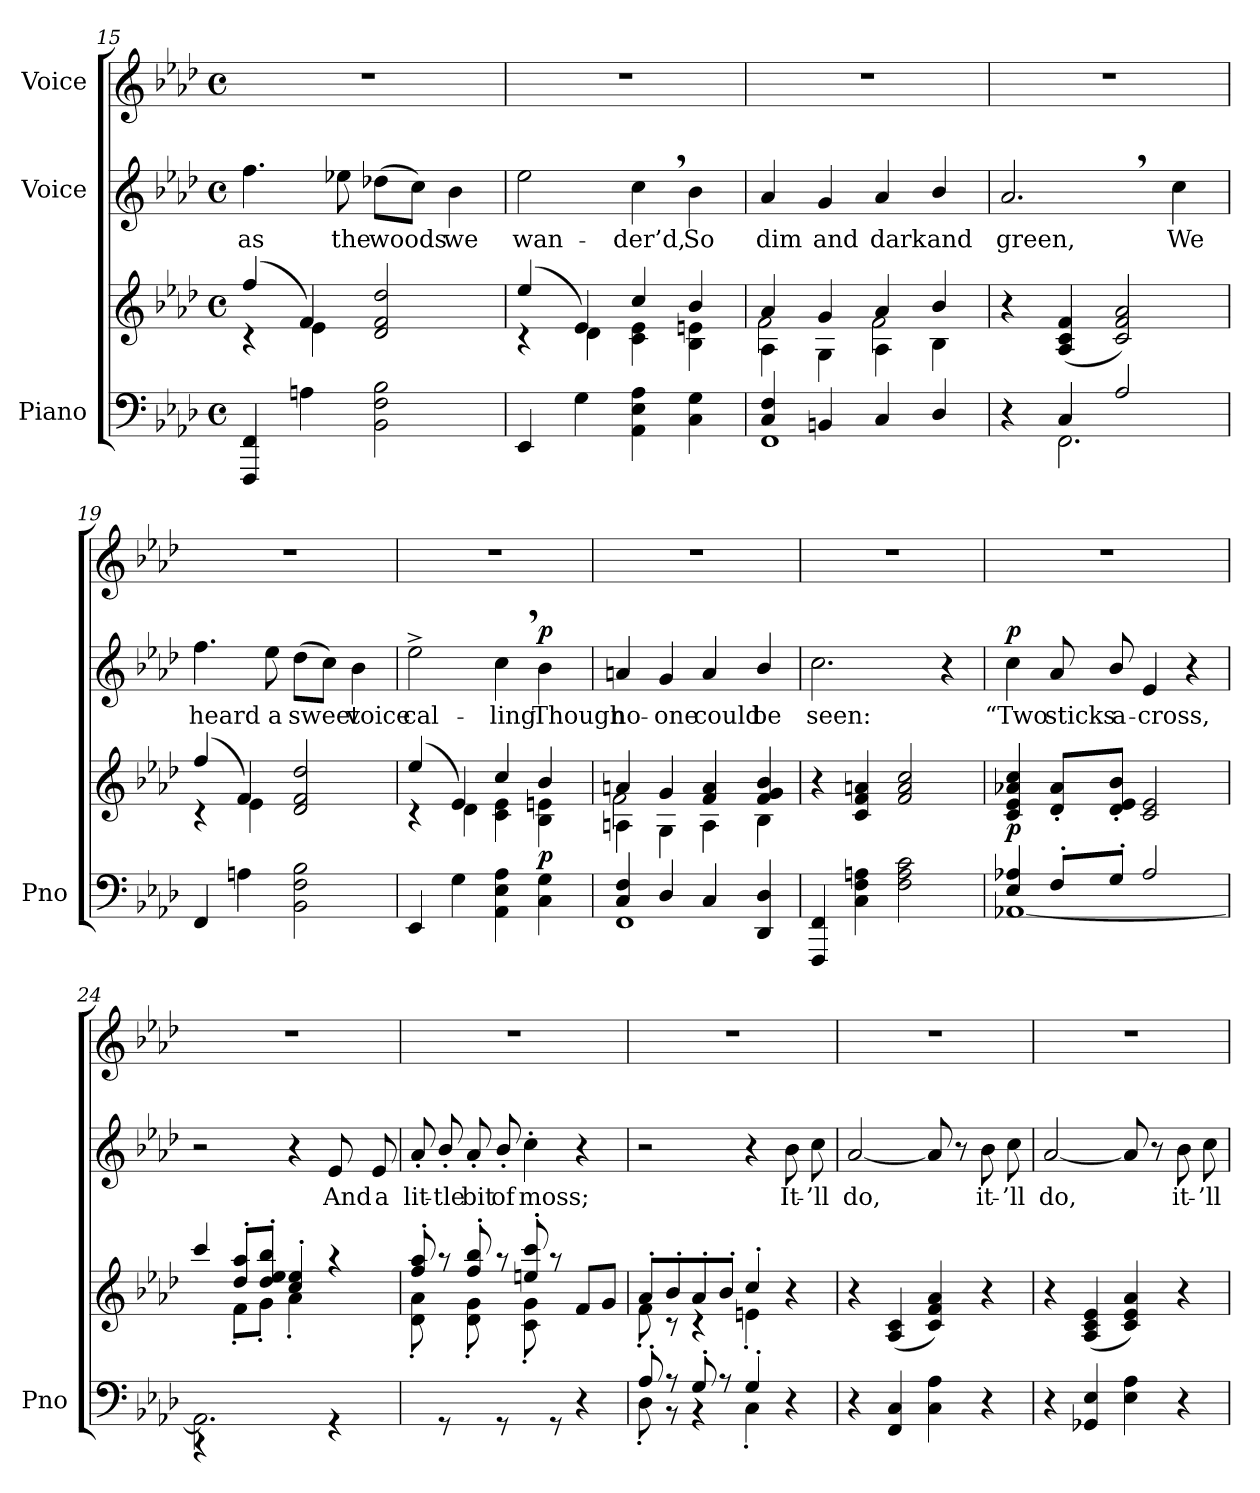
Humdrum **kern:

**kern	**kern	**dynam	**kern	**text	**dynam	**kern
*part3	*part3	*part3	*part2	*part2	*part2	*part1
*staff4	*staff3	*staff3/4	*staff2	*staff2	*staff2	*staff1
*I"Piano	*	*	*I"Voice	*	*	*I"Voice
*I'Pno	*	*	*	*	*	*
*clefF4	*clefG2	*	*clefG2	*	*	*clefG2
*k[b-e-a-d-]	*k[b-e-a-d-]	*	*k[b-e-a-d-]	*	*	*k[b-e-a-d-]
*M4/4	*M4/4	*	*M4/4	*	*	*M4/4
*met(c)	*met(c)	*	*met(c)	*	*	*met(c)
=15	=15	=15	=15	=15	=15	=15
*	*^	*	*	*	*	*
!	!	!	!	!	!LO:LY:b	!	!
4FFF/ 4FF/	(>4ff/	4r	.	4.ff\	as	.	1r
4An\	4f/)	4e-\	.	.	.	.	.
!	!	!	!	!	!LO:LY:b	!	!
.	.	.	.	8ee-X\	the	.	.
!	!	!	!	!	!LO:LY:b	!	!
2BB-\ 2F\ 2B-\	2d-/ 2f/ 2dd-/	2ryy	.	(>8dd-X\L	woods	.	.
.	.	.	.	8cc\J)	.	.	.
!	!	!	!	!	!LO:LY:b	!	!
.	.	.	.	4b-\	we	.	.
=16	=16	=16	=16	=16	=16	=16	=16
!	!	!	!	!	!LO:LY:b	!	!
4EE-/	(>4ee-/	4r	.	2ee-\	wan-	.	1r
4G\	4e-/)	4d-\	.	.	.	.	.
!	!	!	!	!	!LO:LY:b	!	!
4AA-\ 4E-\ 4A-\	4cc/	4c\ 4e-\	.	4cc,\	-der’d,	.	.
!	!	!	!	!	!LO:LY:b	!	!
4C\ 4G\	4b-/	4B-\ 4en\	.	4b-\	So	.	.
!!LO:LB:g=z
=17	=17	=17	=17	=17	=17	=17	=17
*^	*	*^	*	*	*	*	*
!	!	!	!	!	!	!	!LO:LY:b	!	!
4C/ 4F/	1FF	4a-/	4A-\	2f\	.	4a-/	dim	.	1r
!	!	!	!	!	!	!	!LO:LY:b	!	!
4BBn/	.	4g/	4G\	.	.	4g/	and	.	.
!	!	!	!	!	!	!	!LO:LY:b	!	!
4C/	.	4a-/	4A-\	2f\	.	4a-/	dark	.	.
!	!	!	!	!	!	!	!LO:LY:b	!	!
4D-/	.	4b-/	4B-\	.	.	4b-/	and	.	.
*	*	*	*v	*v	*	*	*	*	*
=18	=18	=18	=18	=18	=18	=18	=18	=18
!	!	!	!	!	!	!LO:LY:b	!	!
*	*	*v	*v	*	*	*	*	*
4r	4ryy	4r	.	2.a-,/	green,	.	1r
4C/	2.FF\	(>4A-/ 4c/ 4f/	.	.	.	.	.
2A-/	.	2c/ 2f/ 2a-/)	.	.	.	.	.
!	!	!	!	!	!LO:LY:b	!	!
.	.	.	.	4cc\	We	.	.
*v	*v	*	*	*	*	*	*
=19	=19	=19	=19	=19	=19	=19
*	*^	*	*	*	*	*
!	!	!	!	!	!LO:LY:b	!	!
4FF/	(>4ff/	4r	.	4.ff\	heard	.	1r
4An\	4f/)	4e-\	.	.	.	.	.
!	!	!	!	!	!LO:LY:b	!	!
.	.	.	.	8ee-\	a	.	.
!	!	!	!	!	!LO:LY:b	!	!
2BB-\ 2F\ 2B-\	2d-/ 2f/ 2dd-/	2ryy	.	(>8dd-\L	sweet	.	.
.	.	.	.	8cc\J)	.	.	.
!	!	!	!	!	!LO:LY:b	!	!
.	.	.	.	4b-\	voice	.	.
!!LO:LB:g=z
=20	=20	=20	=20	=20	=20	=20	=20
!	!	!	!	!	!LO:LY:b	!	!
4EE-/	(>4ee-/	4r	.	2ee-^\	cal-	.	1r
4G\	4e-/)	4d-\	.	.	.	.	.
!	!	!	!	!	!LO:LY:b	!	!
4AA-\ 4E-\ 4A-\	4cc/	4c\ 4e-\	.	4cc,\	-ling	.	.
!	!	!	!LO:DY:b	!	!LO:LY:b	!LO:DY:a	!
4C\ 4G\	4b-/	4B-\ 4en\	p	4b-\	Though	p	.
=21	=21	=21	=21	=21	=21	=21	=21
*^	*	*^	*	*	*	*	*
!	!	!	!	!	!	!	!LO:LY:b	!	!
4C/ 4F/	1FF	4an/	4An\	2f\	.	4an/	no-	.	1r
!	!	!	!	!	!	!	!LO:LY:b	!	!
4D-/	.	4g/	4G\	.	.	4g/	-one	.	.
!	!	!	!	!	!	!	!LO:LY:b	!	!
4C/	.	4f/ 4a/	4A\	2ryy	.	4a/	could	.	.
!	!	!	!	!	!	!	!LO:LY:b	!	!
4DD-/ 4D-/	.	4f/ 4g/ 4b-/	4B-\	.	.	4b-/	be	.	.
*v	*v	*	*	*	*	*	*	*	*
*	*	*v	*v	*	*	*	*	*
=22	=22	=22	=22	=22	=22	=22	=22
!	!	!	!	!	!LO:LY:b	!	!
*	*v	*v	*	*	*	*	*
4FFF/ 4FF/	4r	.	2.cc\	seen:	.	1r
4C\ 4F\ 4An\	4c/ 4f/ 4an/	.	.	.	.	.
2F\ 2A\ 2c\	2f/ 2a/ 2cc/	.	.	.	.	.
.	.	.	4r	.	.	.
!!LO:PB:g=z
=23	=23	=23	=23	=23	=23	=23
*^	*	*	*	*	*	*
!	!	!	!LO:DY:b	!	!LO:LY:b	!LO:DY:a	!
4E-/ 4A-X/	[1AA-X	4c/ 4e-/ 4a-X/ 4cc/	p	4cc\	“Two	p	1r
!	!	!	!	!	!LO:LY:b	!	!
8F'/L	.	8d-/' 8a-/'L	.	8a-/	sticks	.	.
!	!	!	!	!	!LO:LY:b	!	!
8G'/J	.	8d-/' 8e-/' 8b-/'J	.	8b-/	a-	.	.
!	!	!	!	!	!LO:LY:b	!	!
2A-/	.	2c/ 2e-/	.	4e-/	-cross,	.	.
.	.	.	.	4r	.	.	.
=24	=24	=24	=24	=24	=24	=24	=24
*	*	*^	*	*	*	*	*
4rCC	2.AA-\]	4ccc/	4ryy	.	2r	.	.	1r
2ryy	.	8dd-/' 8aa-/'L	8f'\L	.	.	.	.	.
.	.	8dd-/' 8ee-/' 8bb-/'J	8g'\J	.	.	.	.	.
.	.	4cc/' 4ee-/'	4a-'\	.	4r	.	.	.
!	!	!	!	!	!	!LO:LY:b	!	!
4rGG	4ryy	4raa	4ryy	.	8e-/	And	.	.
!	!	!	!	!	!	!LO:LY:b	!	!
.	.	.	.	.	8e-/	a	.	.
*v	*v	*	*	*	*	*	*	*
=25	=25	=25	=25	=25	=25	=25	=25
!	!	!	!	!	!LO:LY:b	!	!
8ryy	8ff/' 8aa-/'	8d-\' 8a-\'	.	8a-'/	lit-	.	1r
!	!	!	!	!	!LO:LY:b	!	!
8rGG	8raa	8ryy	.	8b-'/	-tle	.	.
!	!	!	!	!	!LO:LY:b	!	!
8ryy	8ff/' 8bb-/'	8d-\' 8g\'	.	8a-'/	bit	.	.
!	!	!	!	!	!LO:LY:b	!	!
8rGG	8raa	8ryy	.	8b-'/	of	.	.
!	!	!	!	!	!LO:LY:b	!	!
8ryy	8een/' 8ccc/'	8c\' 8g\'	.	4cc'\	moss;	.	.
8rGG	8raa	4.ryy	.	.	.	.	.
4r	8f/L	.	.	4r	.	.	.
.	8g/J	.	.	.	.	.	.
!!LO:LB:g=z
=26	=26	=26	=26	=26	=26	=26	=26
*^	*	*	*	*	*	*	*
8A-'/	8D-'\	8a-'/L	8f'\	.	2r	.	.	1r
8r	8r	8b-'/	8r	.	.	.	.	.
8G'/	4r	8a-'/	4r	.	.	.	.	.
8r	.	8b-'/J	.	.	.	.	.	.
4G'/	4C'\	4cc'/	4en'\	.	4r	.	.	.
!	!	!	!	!	!	!LO:LY:b	!	!
4r	4ryy	4r	4ryy	.	8b-\	It-	.	.
!	!	!	!	!	!	!LO:LY:b	!	!
.	.	.	.	.	8cc\	-’ll	.	.
*v	*v	*	*	*	*	*	*	*
*	*v	*v	*	*	*	*	*
=27	=27	=27	=27	=27	=27	=27
!	!	!	!	!LO:LY:b	!	!
4r	4r	.	[2a-/	do,	.	1r
4FF/ 4C/	(>4A-/ 4c/	.	.	.	.	.
4C\ 4A-\	4c/ 4f/ 4a-/)	.	8a-/]	.	.	.
.	.	.	8r	.	.	.
!	!	!	!	!LO:LY:b	!	!
4r	4r	.	8b-\	it-	.	.
!	!	!	!	!LO:LY:b	!	!
.	.	.	8cc\	-’ll	.	.
=28	=28	=28	=28	=28	=28	=28
!	!	!	!	!LO:LY:b	!	!
4r	4r	.	[2a-/	do,	.	1r
4GG-X/ 4E-/	(>4A-/ 4c/ 4e-/	.	.	.	.	.
4E-\ 4A-\	4c/ 4e-/ 4a-/)	.	8a-/]	.	.	.
.	.	.	8r	.	.	.
!	!	!	!	!LO:LY:b	!	!
4r	4r	.	8b-\	it-	.	.
!	!	!	!	!LO:LY:b	!	!
.	.	.	8cc\	-’ll	.	.
=	=	=	=	=	=	=
*-	*-	*-	*-	*-	*-	*-
